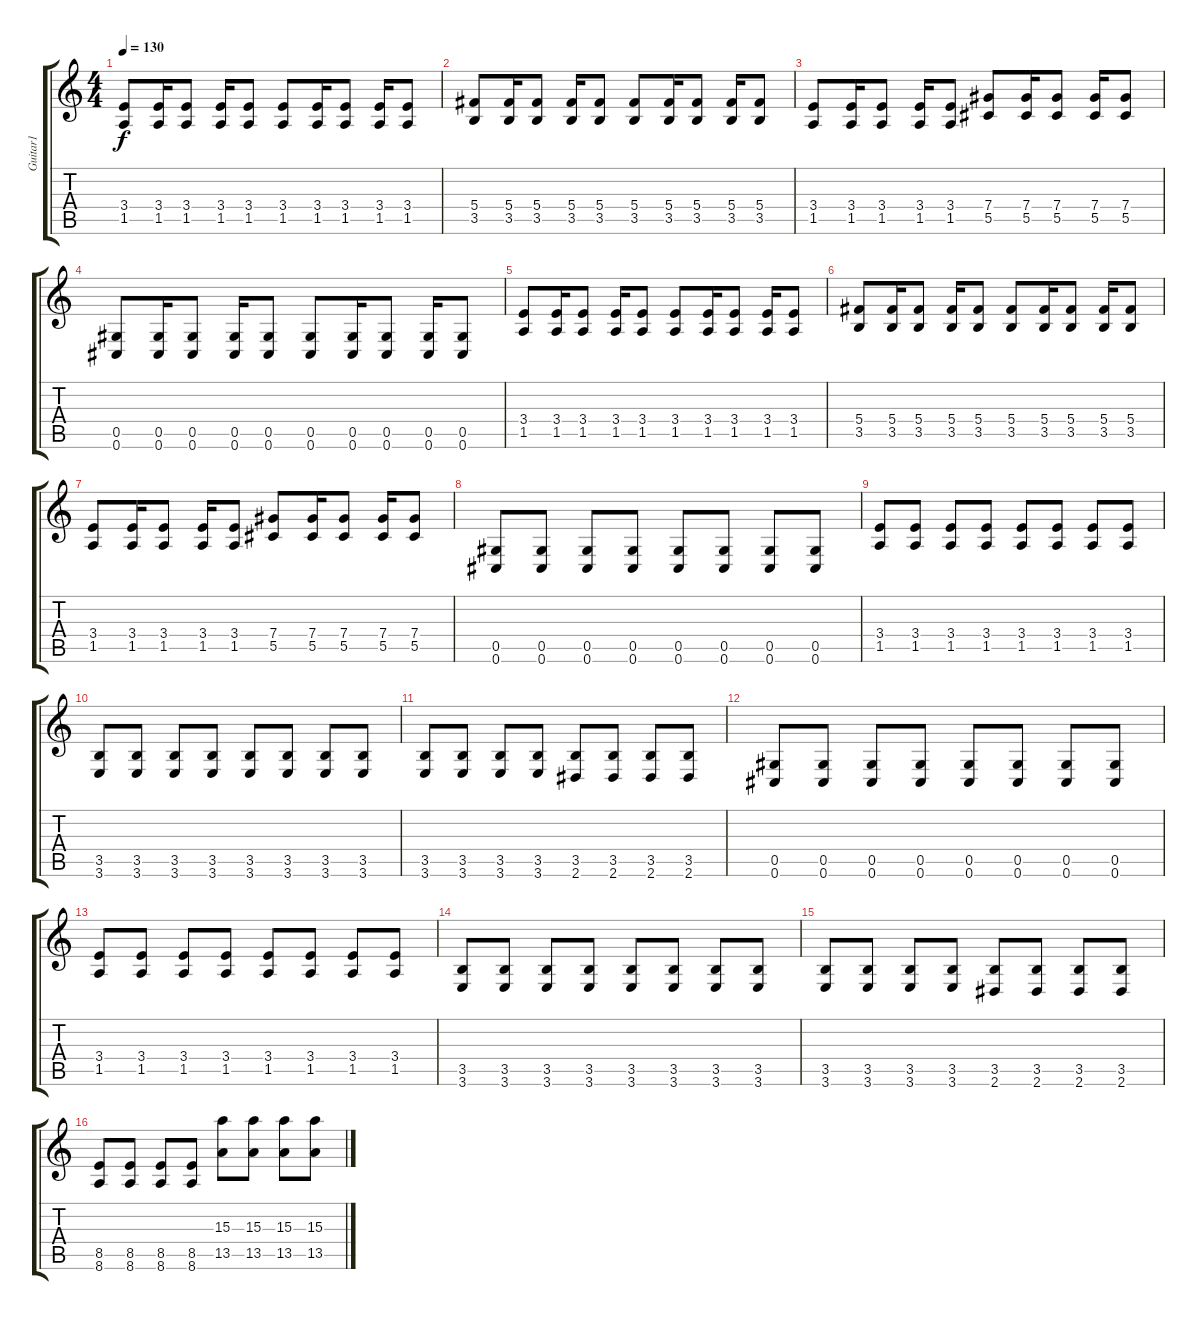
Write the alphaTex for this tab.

\track ("Guitar1" "Guitar1") {instrument distortionguitar}
\staff {score tabs}
\tuning (Eb4 Bb3 Gb3 Db3 Ab2 Db2) {hide}
\ts (4 4)
\tempo 130
\clef g2
\ks c
(3.4 1.5).8{dy f} (3.4 1.5).16 (3.4 1.5).8 (3.4 1.5).16 (3.4 1.5).8 (3.4 1.5).8 (3.4 1.5).16 (3.4 1.5).8 (3.4 1.5).16 (3.4 1.5).8 |
(5.4 3.5).8 (5.4 3.5).16 (5.4 3.5).8 (5.4 3.5).16 (5.4 3.5).8 (5.4 3.5).8 (5.4 3.5).16 (5.4 3.5).8 (5.4 3.5).16 (5.4 3.5).8 |
(3.4 1.5).8 (3.4 1.5).16 (3.4 1.5).8 (3.4 1.5).16 (3.4 1.5).8 (7.4 5.5).8 (7.4 5.5).16 (7.4 5.5).8 (7.4 5.5).16 (7.4 5.5).8 |
(0.5 0.6).8 (0.5 0.6).16 (0.5 0.6).8 (0.5 0.6).16 (0.5 0.6).8 (0.5 0.6).8 (0.5 0.6).16 (0.5 0.6).8 (0.5 0.6).16 (0.5 0.6).8 |
(3.4 1.5).8 (3.4 1.5).16 (3.4 1.5).8 (3.4 1.5).16 (3.4 1.5).8 (3.4 1.5).8 (3.4 1.5).16 (3.4 1.5).8 (3.4 1.5).16 (3.4 1.5).8 |
(5.4 3.5).8 (5.4 3.5).16 (5.4 3.5).8 (5.4 3.5).16 (5.4 3.5).8 (5.4 3.5).8 (5.4 3.5).16 (5.4 3.5).8 (5.4 3.5).16 (5.4 3.5).8 |
(3.4 1.5).8 (3.4 1.5).16 (3.4 1.5).8 (3.4 1.5).16 (3.4 1.5).8 (7.4 5.5).8 (7.4 5.5).16 (7.4 5.5).8 (7.4 5.5).16 (7.4 5.5).8 |
(0.5 0.6).8 (0.5 0.6).8 (0.5 0.6).8 (0.5 0.6).8 (0.5 0.6).8 (0.5 0.6).8 (0.5 0.6).8 (0.5 0.6).8 |
(3.4 1.5).8 (3.4 1.5).8 (3.4 1.5).8 (3.4 1.5).8 (3.4 1.5).8 (3.4 1.5).8 (3.4 1.5).8 (3.4 1.5).8 |
(3.5 3.6).8 (3.5 3.6).8 (3.5 3.6).8 (3.5 3.6).8 (3.5 3.6).8 (3.5 3.6).8 (3.5 3.6).8 (3.5 3.6).8 |
(3.5 3.6).8 (3.5 3.6).8 (3.5 3.6).8 (3.5 3.6).8 (3.5 2.6).8 (3.5 2.6).8 (3.5 2.6).8 (3.5 2.6).8 |
(0.5 0.6).8 (0.5 0.6).8 (0.5 0.6).8 (0.5 0.6).8 (0.5 0.6).8 (0.5 0.6).8 (0.5 0.6).8 (0.5 0.6).8 |
(3.4 1.5).8 (3.4 1.5).8 (3.4 1.5).8 (3.4 1.5).8 (3.4 1.5).8 (3.4 1.5).8 (3.4 1.5).8 (3.4 1.5).8 |
(3.5 3.6).8 (3.5 3.6).8 (3.5 3.6).8 (3.5 3.6).8 (3.5 3.6).8 (3.5 3.6).8 (3.5 3.6).8 (3.5 3.6).8 |
(3.5 3.6).8 (3.5 3.6).8 (3.5 3.6).8 (3.5 3.6).8 (3.5 2.6).8 (3.5 2.6).8 (3.5 2.6).8 (3.5 2.6).8 |
(8.5 8.6).8 (8.5 8.6).8 (8.5 8.6).8 (8.5 8.6).8 (15.3 13.5).8 (15.3 13.5).8 (15.3 13.5).8 (15.3 13.5).8
